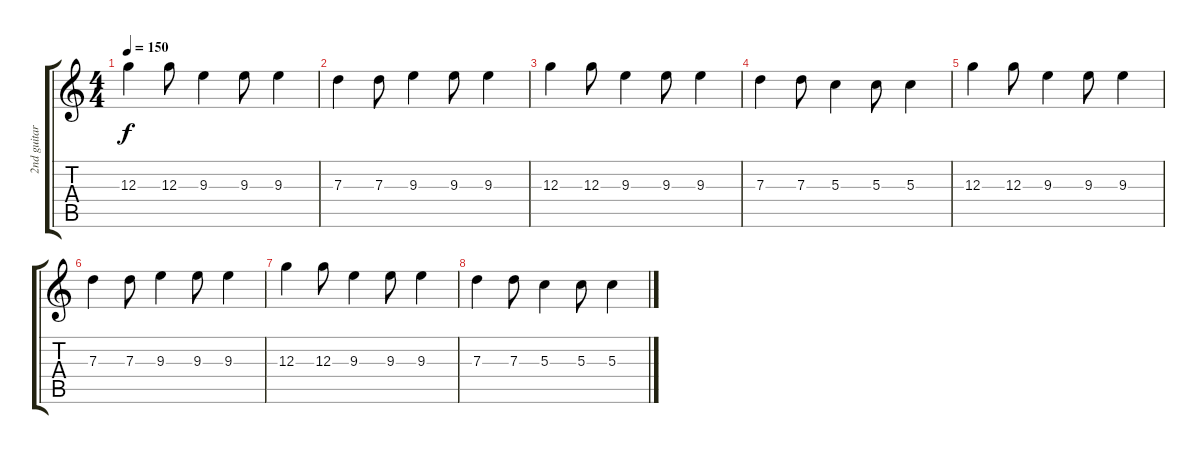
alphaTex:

\track ("2nd guitar" "2nd guitar") {instrument electricguitarjazz}
\staff {score tabs}
\tuning (E4 B3 G3 D3 A2 E2) {hide}
\ts (4 4)
\tempo 150
\clef g2
\ks c
12.3.4{dy f} 12.3.8 9.3.4 9.3.8 9.3.4 |
7.3.4 7.3.8 9.3.4 9.3.8 9.3.4 |
12.3.4 12.3.8 9.3.4 9.3.8 9.3.4 |
7.3.4 7.3.8 5.3.4 5.3.8 5.3.4 |
12.3.4 12.3.8 9.3.4 9.3.8 9.3.4 |
7.3.4 7.3.8 9.3.4 9.3.8 9.3.4 |
12.3.4 12.3.8 9.3.4 9.3.8 9.3.4 |
7.3.4 7.3.8 5.3.4 5.3.8 5.3.4
